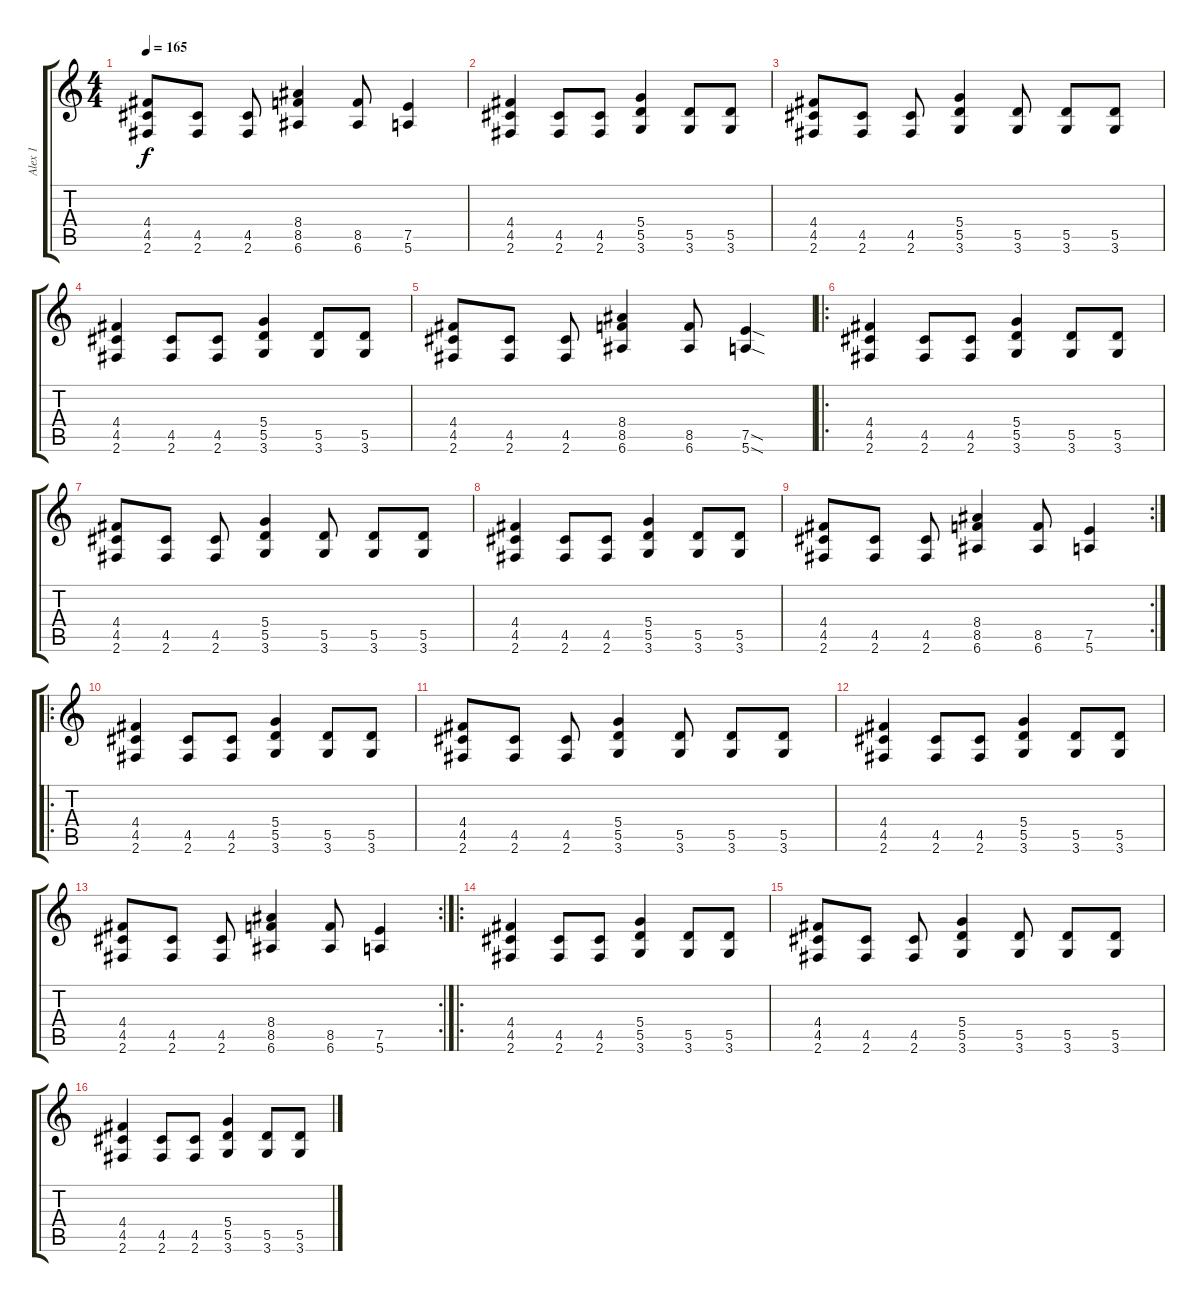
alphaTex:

\track ("Alex 1" "Alex 1") {instrument distortionguitar}
\staff {score tabs}
\tuning (E4 B3 G3 D3 A2 E2) {hide}
\ts (4 4)
\tempo 165
\clef g2
\ks c
(4.4 4.5 2.6).8{dy f} (4.5 2.6).8 (4.5 2.6).8 (8.4 8.5 6.6).4 (8.5 6.6).8 (7.5 5.6).4 |
(4.4 4.5 2.6).4 (4.5 2.6).8 (4.5 2.6).8 (5.4 5.5 3.6).4 (5.5 3.6).8 (5.5 3.6).8 |
(4.4 4.5 2.6).8 (4.5 2.6).8 (4.5 2.6).8 (5.4 5.5 3.6).4 (5.5 3.6).8 (5.5 3.6).8 (5.5 3.6).8 |
(4.4 4.5 2.6).4 (4.5 2.6).8 (4.5 2.6).8 (5.4 5.5 3.6).4 (5.5 3.6).8 (5.5 3.6).8 |
(4.4 4.5 2.6).8 (4.5 2.6).8 (4.5 2.6).8 (8.4 8.5 6.6).4 (8.5 6.6).8 (7.5{sod} 5.6{sod}).4 |
\ro
(4.4 4.5 2.6).4 (4.5 2.6).8 (4.5 2.6).8 (5.4 5.5 3.6).4 (5.5 3.6).8 (5.5 3.6).8 |
(4.4 4.5 2.6).8 (4.5 2.6).8 (4.5 2.6).8 (5.4 5.5 3.6).4 (5.5 3.6).8 (5.5 3.6).8 (5.5 3.6).8 |
(4.4 4.5 2.6).4 (4.5 2.6).8 (4.5 2.6).8 (5.4 5.5 3.6).4 (5.5 3.6).8 (5.5 3.6).8 |
\rc 2
(4.4 4.5 2.6).8 (4.5 2.6).8 (4.5 2.6).8 (8.4 8.5 6.6).4 (8.5 6.6).8 (7.5 5.6).4 |
\ro
(4.4 4.5 2.6).4 (4.5 2.6).8 (4.5 2.6).8 (5.4 5.5 3.6).4 (5.5 3.6).8 (5.5 3.6).8 |
(4.4 4.5 2.6).8 (4.5 2.6).8 (4.5 2.6).8 (5.4 5.5 3.6).4 (5.5 3.6).8 (5.5 3.6).8 (5.5 3.6).8 |
(4.4 4.5 2.6).4 (4.5 2.6).8 (4.5 2.6).8 (5.4 5.5 3.6).4 (5.5 3.6).8 (5.5 3.6).8 |
\rc 2
(4.4 4.5 2.6).8 (4.5 2.6).8 (4.5 2.6).8 (8.4 8.5 6.6).4 (8.5 6.6).8 (7.5 5.6).4 |
\ro
(4.4 4.5 2.6).4 (4.5 2.6).8 (4.5 2.6).8 (5.4 5.5 3.6).4 (5.5 3.6).8 (5.5 3.6).8 |
(4.4 4.5 2.6).8 (4.5 2.6).8 (4.5 2.6).8 (5.4 5.5 3.6).4 (5.5 3.6).8 (5.5 3.6).8 (5.5 3.6).8 |
(4.4 4.5 2.6).4 (4.5 2.6).8 (4.5 2.6).8 (5.4 5.5 3.6).4 (5.5 3.6).8 (5.5 3.6).8
